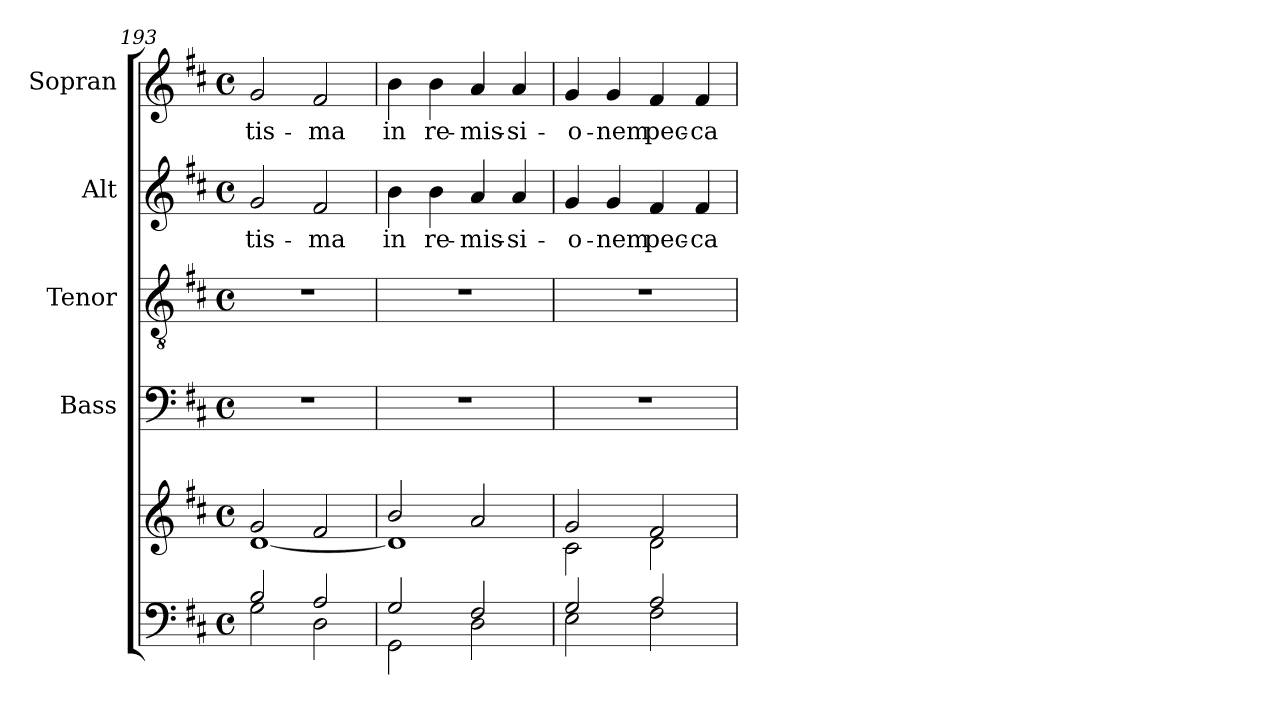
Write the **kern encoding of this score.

**kern	**kern	**kern	**kern	**kern	**text	**kern	**text
*part5	*part5	*part4	*part3	*part2	*part2	*part1	*part1
*staff6	*staff5	*staff4	*staff3	*staff2	*staff2	*staff1	*staff1
*	*	*I"Bass	*I"Tenor	*I"Alt	*	*I"Sopran	*
*	*	*I'B.	*I'T.	*I'A.	*	*I'S.	*
*clefF4	*clefG2	*clefF4	*clefGv2	*clefG2	*	*clefG2	*
*k[f#c#]	*k[f#c#]	*k[f#c#]	*k[f#c#]	*k[f#c#]	*	*k[f#c#]	*
*D:	*D:	*D:	*D:	*D:	*	*D:	*
*M4/4	*M4/4	*M4/4	*M4/4	*M4/4	*	*M4/4	*
*met(c)	*met(c)	*met(c)	*met(c)	*met(c)	*	*met(c)	*
=193	=193	=193	=193	=193	=193	=193	=193
*^	*^	*	*	*	*	*	*
!	!	!	!	!	!	!	!LO:LY:b	!	!LO:LY:b
2B/	2G\	2g/	[<1d	1r	1r	2g/	-tis-	2g/	-tis-
!	!	!	!	!	!	!	!LO:LY:b	!	!LO:LY:b
2A/	2D\	2f#/	.	.	.	2f#/	-ma	2f#/	-ma
=194	=194	=194	=194	=194	=194	=194	=194	=194	=194
!	!	!	!	!	!	!	!LO:LY:b	!	!LO:LY:b
2G/	2GG\	2b/	1d]	1r	1r	4b\	in	4b\	in
!	!	!	!	!	!	!	!LO:LY:b	!	!LO:LY:b
.	.	.	.	.	.	4b\	re-	4b\	re-
!	!	!	!	!	!	!	!LO:LY:b	!	!LO:LY:b
2F#/	2D\	2a/	.	.	.	4a/	-mis-	4a/	-mis-
!	!	!	!	!	!	!	!LO:LY:b	!	!LO:LY:b
.	.	.	.	.	.	4a/	-si-	4a/	-si-
!!LO:LB:g=z
=195	=195	=195	=195	=195	=195	=195	=195	=195	=195
!	!	!	!	!	!	!	!LO:LY:b	!	!LO:LY:b
2G/	2E\	2g/	2c#\	1r	1r	4g/	-o-	4g/	-o-
!	!	!	!	!	!	!	!LO:LY:b	!	!LO:LY:b
.	.	.	.	.	.	4g/	-nem	4g/	-nem
!	!	!	!	!	!	!	!LO:LY:b	!	!LO:LY:b
2A/	2F#\	2f#/	2d\	.	.	4f#/	pec-	4f#/	pec-
!	!	!	!	!	!	!	!LO:LY:b	!	!LO:LY:b
.	.	.	.	.	.	4f#/	-ca-	4f#/	-ca-
*v	*v	*	*	*	*	*	*	*	*
*	*v	*v	*	*	*	*	*	*
=	=	=	=	=	=	=	=
*-	*-	*-	*-	*-	*-	*-	*-
